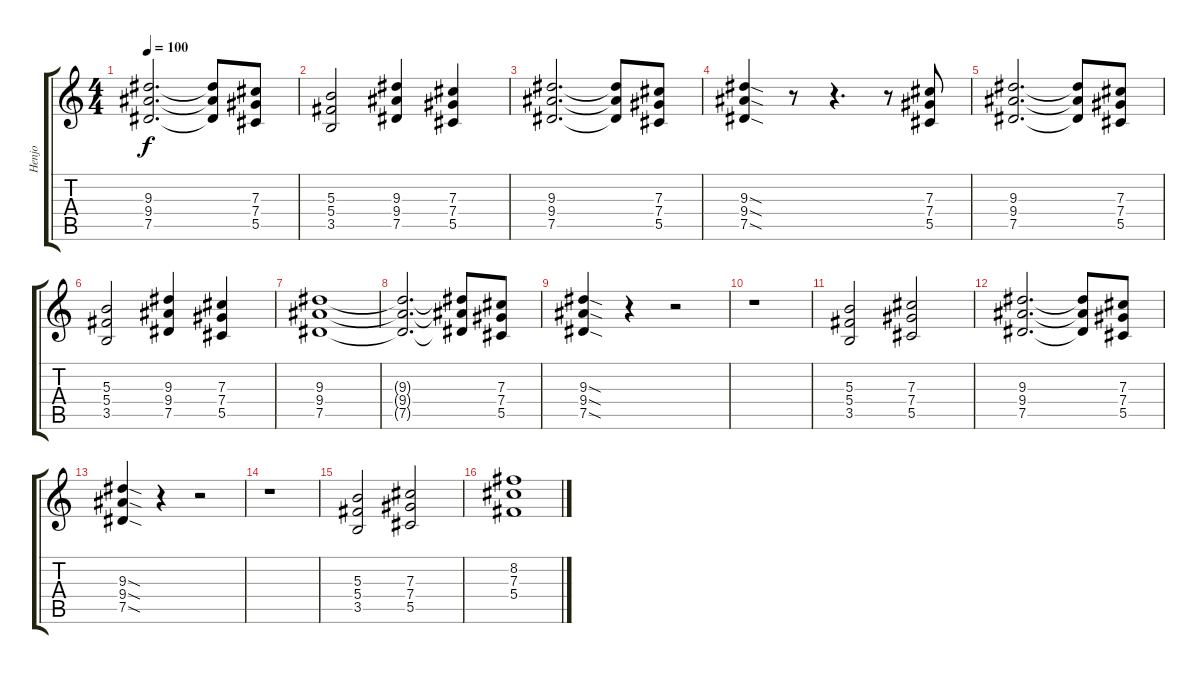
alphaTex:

\track ("Henjo" "Henjo") {instrument distortionguitar}
\staff {score tabs}
\tuning (Eb4 Bb3 Gb3 Db3 Ab2 Eb2) {hide}
\ts (4 4)
\tempo 100
\clef g2
\ks c
(9.3 9.4 7.5).2{d dy f} (9.3{t} 9.4{t} 7.5{t}).8 (7.3 7.4 5.5).8 |
(5.3 5.4 3.5).2 (9.3 9.4 7.5).4 (7.3 7.4 5.5).4 |
(9.3 9.4 7.5).2{d} (9.3{t} 9.4{t} 7.5{t}).8 (7.3 7.4 5.5).8 |
(9.3{sod} 9.4{sod} 7.5{sod}).4 r.8 r.4{d} r.8 (7.3 7.4 5.5).8 |
(9.3 9.4 7.5).2{d} (9.3{t} 9.4{t} 7.5{t}).8 (7.3 7.4 5.5).8 |
(5.3 5.4 3.5).2 (9.3 9.4 7.5).4 (7.3 7.4 5.5).4 |
(9.3 9.4 7.5).1 |
(9.3{t} 9.4{t} 7.5{t}).2{d} (9.3{t} 9.4{t} 7.5{t}).8 (7.3 7.4 5.5).8 |
(9.3{sod} 9.4{sod} 7.5{sod}).4 r.4 r.2 |
r.1 |
(5.3 5.4 3.5).2 (7.3 7.4 5.5).2 |
(9.3 9.4 7.5).2{d} (9.3{t} 9.4{t} 7.5{t}).8 (7.3 7.4 5.5).8 |
(9.3{sod} 9.4{sod} 7.5{sod}).4 r.4 r.2 |
r.1 |
(5.3 5.4 3.5).2 (7.3 7.4 5.5).2 |
(8.2 7.3 5.4).1
